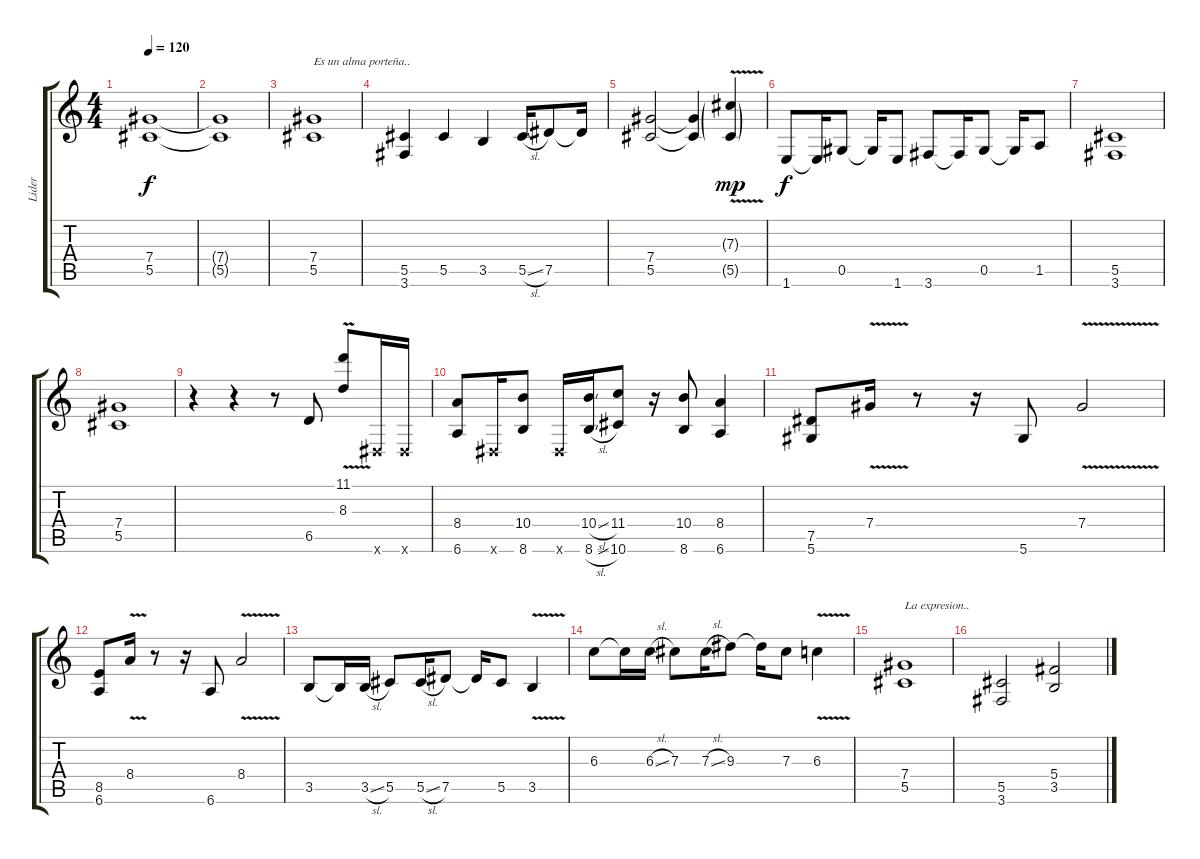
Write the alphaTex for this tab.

\track ("Lider" "Lider") {instrument acousticguitarnylon}
\staff {score tabs}
\tuning (Eb4 Bb3 Gb3 Db3 Ab2 Eb2) {hide}
\ts (4 4)
\tempo 120
\clef g2
\ks c
(7.4 5.5).1{dy f} |
(7.4{t} 5.5{t}).1 |
(7.4 5.5).1{txt "Es un alma porteña.."} |
(5.5 3.6).4 5.5.4 3.5.4 5.5{sl}.16 7.5.8 7.5{t}.16 |
(7.4 5.5).2 (7.4{t} 5.5{t}).4 (7.3{g} 5.5{v g}).4{dy mp} |
1.6.8{dy f} 1.6{t}.16 0.5.8 0.5{t}.16 1.6.8 3.6.8 3.6{t}.16 0.5.8 0.5{t}.16 1.5.8 |
(5.5 3.6).1 |
(7.4 5.5).1 |
r.4 r.4 r.8 6.5.8 (11.1 8.3{v}).8 0.6{x}.16 0.6{x}.16 |
(8.4 6.6).8 0.6{x}.16 (10.4 8.6).8 0.6{x}.16 (10.4{sl} 8.6{sl}).16 (11.4 10.6).8 r.16 (10.4 8.6).8 (8.4 6.6).4 |
(7.5 5.6).8 7.4{v}.16 r.8 r.16 5.6.8 7.4{v}.2 |
(8.5 6.6).8 8.4{v}.16 r.8 r.16 6.6.8 8.4{v}.2 |
3.5.8 3.5{t}.16 3.5{sl}.16 5.5.8 5.5{sl}.16 7.5.8 7.5{t}.16 5.5.8 3.5{v}.4 |
6.3.8 6.3{t}.16 6.3{sl}.16 7.3.8 7.3{sl}.16 9.3.8 9.3{t}.16 7.3.8 6.3{v}.4 |
(7.4 5.5).1{txt "La expresion.."} |
(5.5 3.6).2 (5.4 3.5).2
